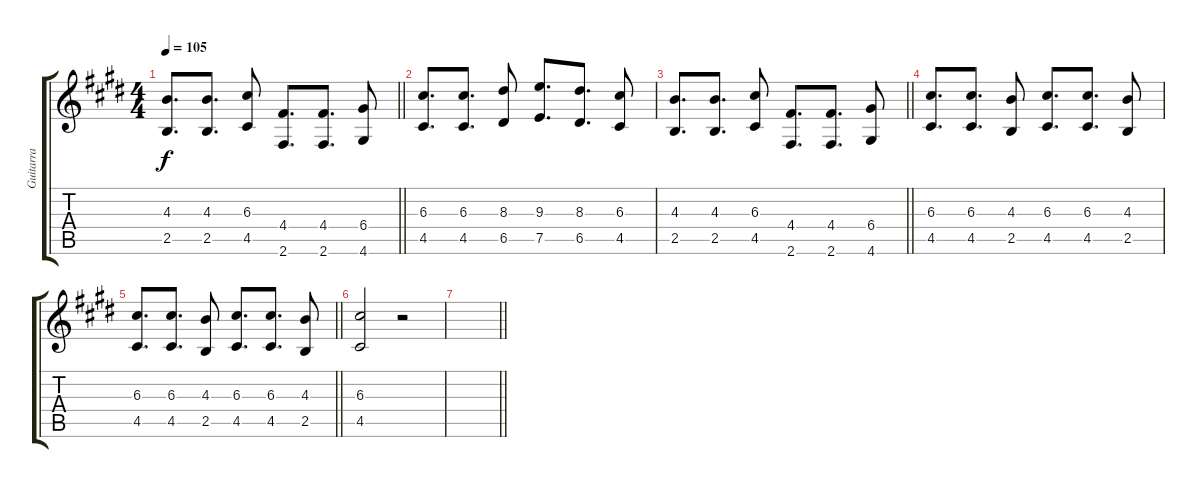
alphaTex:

\track ("Guitarra" "Guitarra") {instrument overdrivenguitar}
\staff {score tabs}
\tuning (E4 B3 G3 D3 A2 E2) {hide}
\ts (4 4)
\tempo 105
\clef g2
\barLineRight lightlight
\ks c#minor
(4.3 2.5).8{d dy f} (4.3 2.5).8{d} (6.3 4.5).8 (4.4 2.6).8{d} (4.4 2.6).8{d} (6.4 4.6).8 |
(6.3 4.5).8{d} (6.3 4.5).8{d} (8.3 6.5).8 (9.3 7.5).8{d} (8.3 6.5).8{d} (6.3 4.5).8 |
\barLineRight lightlight
(4.3 2.5).8{d} (4.3 2.5).8{d} (6.3 4.5).8 (4.4 2.6).8{d} (4.4 2.6).8{d} (6.4 4.6).8 |
(6.3 4.5).8{d} (6.3 4.5).8{d} (4.3 2.5).8 (6.3 4.5).8{d} (6.3 4.5).8{d} (4.3 2.5).8 |
\barLineRight lightlight
(6.3 4.5).8{d} (6.3 4.5).8{d} (4.3 2.5).8 (6.3 4.5).8{d} (6.3 4.5).8{d} (4.3 2.5).8 |
(6.3 4.5).2 r.2 |
\barLineRight lightlight
